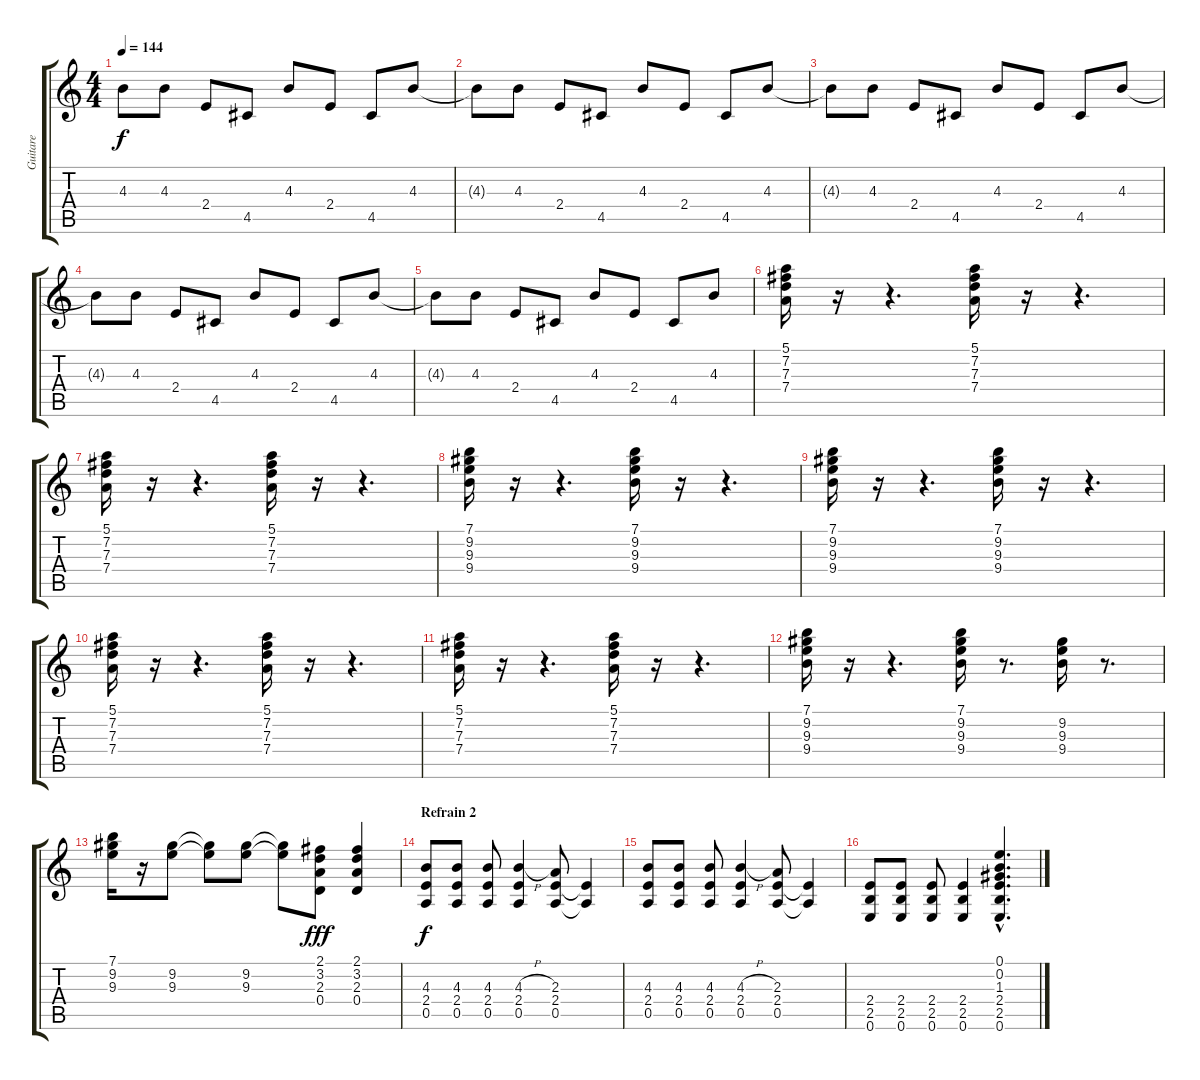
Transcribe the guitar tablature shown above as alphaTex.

\track ("Guitare" "Guitare") {instrument electricguitarmuted}
\staff {score tabs}
\tuning (E4 B3 G3 D3 A2 E2) {hide}
\ts (4 4)
\tempo 144
\clef g2
\ks c
4.3{t}.8{dy f} 4.3.8 2.4.8 4.5.8 4.3.8 2.4.8 4.5.8 4.3.8 |
4.3{t}.8 4.3.8 2.4.8 4.5.8 4.3.8 2.4.8 4.5.8 4.3.8 |
4.3{t}.8 4.3.8 2.4.8 4.5.8 4.3.8 2.4.8 4.5.8 4.3.8 |
4.3{t}.8 4.3.8 2.4.8 4.5.8 4.3.8 2.4.8 4.5.8 4.3.8 |
4.3{t}.8 4.3.8 2.4.8 4.5.8 4.3.8 2.4.8 4.5.8 4.3.8 |
(5.1 7.2 7.3 7.4).16 r.16 r.4{d} (5.1 7.2 7.3 7.4).16 r.16 r.4{d} |
(5.1 7.2 7.3 7.4).16 r.16 r.4{d} (5.1 7.2 7.3 7.4).16 r.16 r.4{d} |
(7.1 9.2 9.3 9.4).16 r.16 r.4{d} (7.1 9.2 9.3 9.4).16 r.16 r.4{d} |
(7.1 9.2 9.3 9.4).16 r.16 r.4{d} (7.1 9.2 9.3 9.4).16 r.16 r.4{d} |
(5.1 7.2 7.3 7.4).16 r.16 r.4{d} (5.1 7.2 7.3 7.4).16 r.16 r.4{d} |
(5.1 7.2 7.3 7.4).16 r.16 r.4{d} (5.1 7.2 7.3 7.4).16 r.16 r.4{d} |
(7.1 9.2 9.3 9.4).16 r.16 r.4{d} (7.1 9.2 9.3 9.4).16 r.8{d} (9.2 9.3 9.4).16 r.8{d} |
(7.1 9.2 9.3).16 r.16 (9.2 9.3).8 (9.2{t} 9.3{t}).8 (9.2 9.3).8 (9.2{t} 9.3{t}).8 (2.1 3.2 2.3 0.4).8{dy fff} (2.1 3.2 2.3 0.4).4 |
\section ("" "Refrain 2")
(4.3 2.4 0.5).8{dy f} (4.3 2.4 0.5).8 (4.3 2.4 0.5).8 (4.3{h} 2.4 0.5).4 (2.3 2.4 0.5).8 (2.4{t} 0.5{t}).4 |
(4.3 2.4 0.5).8 (4.3 2.4 0.5).8 (4.3 2.4 0.5).8 (4.3{h} 2.4 0.5).4 (2.3 2.4 0.5).8 (2.4{t} 0.5{t}).4 |
(2.4 2.5 0.6).8 (2.4 2.5 0.6).8 (2.4 2.5 0.6).8 (2.4 2.5 0.6).4 (0.1{hac} 0.2{hac} 1.3{hac} 2.4{hac} 2.5{hac} 0.6{hac}).4{d}
